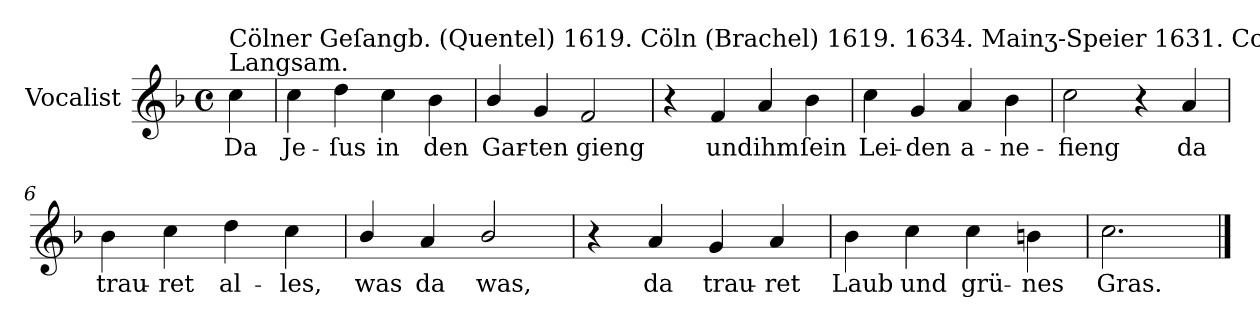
**kern	**text
*part1	*part1
*staff1	*staff1
*I"Vocalist	*
*k[b-]	*
*F:	*
*M4/4	*
*met(c)	*
=	=
!LO:TX:a:t=Langsam.	!
!LO:TX:a:t=Cölner Geſangb. (Quentel) 1619. Cöln (Brachel) 1619. 1634. Mainʒ-Speier 1631. Corner 1631.	!
4cc	Da
=1	=1
4cc	Je-
4dd	-ſus
4cc	in
4b-	den
=2	=2
4b-/	Gar-
4g	-ten
2f	gieng
=3	=3
4r	.
4f	und
4a	ihm
4b-	ſein
=4	=4
4cc	Lei-
4g	-den
4a	a-
4b-	-ne-
=5	=5
2cc	-fieng
4r	.
4a	da
=6	=6
4b-	trau-
4cc	-ret
4dd	al-
4cc	-les,
=7	=7
4b-/	was
4a	da
2b-/	was,
=8	=8
4r	.
4a	da
4g	trau-
4a	-ret
=9	=9
4b-	Laub
4cc	und
4cc	grü-
4bn	-nes
=10	=10
2.cc	Gras.
==	==
*-	*-
